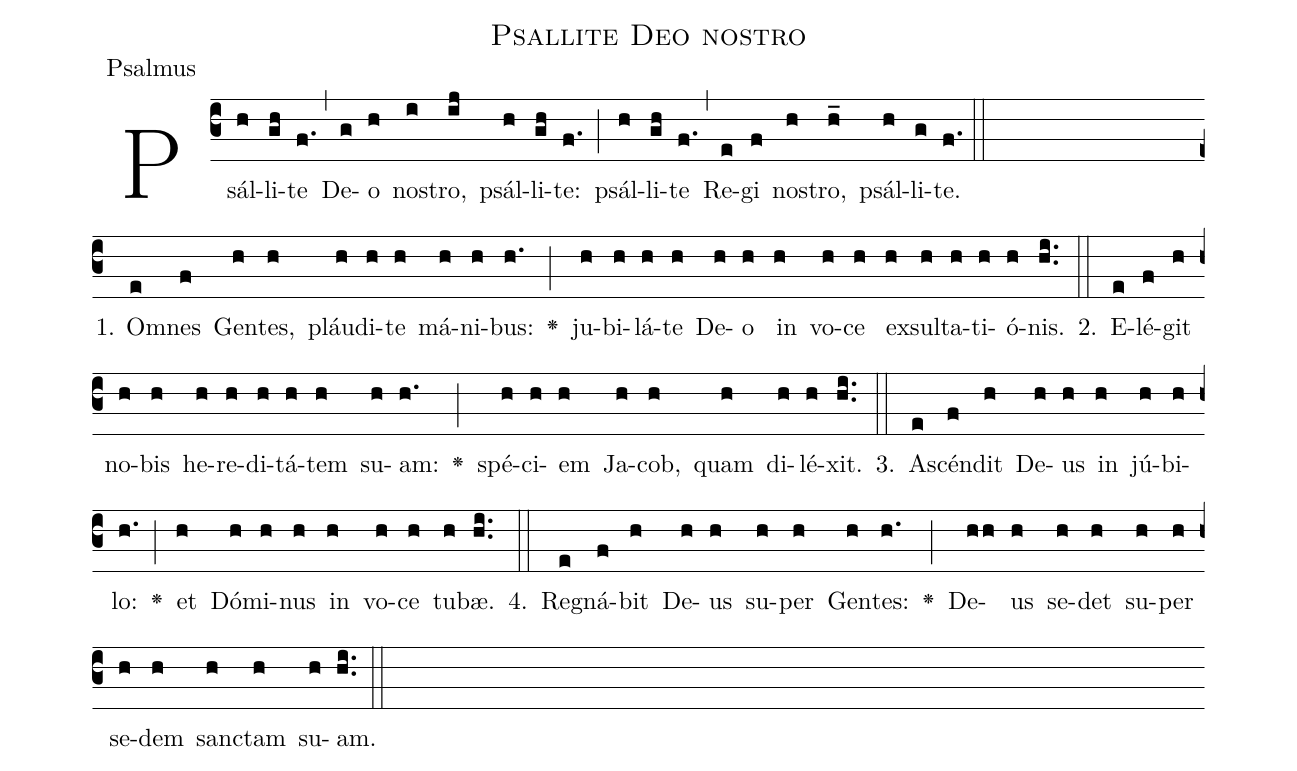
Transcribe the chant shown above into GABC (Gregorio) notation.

name:Psallite Deo nostro;
office-part:Psalmus;
%%
(c3)Psál(h)li(gh)te(f.) (,) De(g)o(h) no(i)stro,(ij) psál(h)li(gh)te:(f.) (;) psál(h)li(gh)te(f.) (,) Re(e)gi(f) no(h)stro,(h_) psál(h)li(g)te.(f.) (::Z)

1. Om(e)nes(f) Gen(h)tes,(h) pláu(h)di(h)te(h) má(h)ni(h)bus:(h.) <v>\greheightstar</v>(;) ju(h)bi(h)lá(h)te(h) De(h)o(h) in(h) vo(h)ce(h) ex(h)sul(h)ta(h)ti(h)ó(h)nis.(h.i.)
2.(::) E(e)lé(f)git(h) no(h)bis(h) he(h)re(h)di(h)tá(h)tem(h) su(h)am:(h.) <v>\greheightstar</v>(;) spé(h)ci(h)em(h) Ja(h)cob,(h) quam(h) di(h)lé(h)xit.(h.i.)
3.(::) A(e)scén(f)dit(h) De(h)us(h) in(h) jú(h)bi(h)lo:(h.) <v>\greheightstar</v>(;) et(h) Dó(h)mi(h)nus(h) in(h) vo(h)ce(h) tu(h)bæ.(h.i.)
4.(::) Re(e)gná(f)bit(h) De(h)us(h) su(h)per(h) Gen(h)tes:(h.) <v>\greheightstar</v>(;) De(hh)us(h) se(h)det(h) su(h)per(h) se(h)dem(h) san(h)ctam(h) su(h)am.(h.i.) (::)
